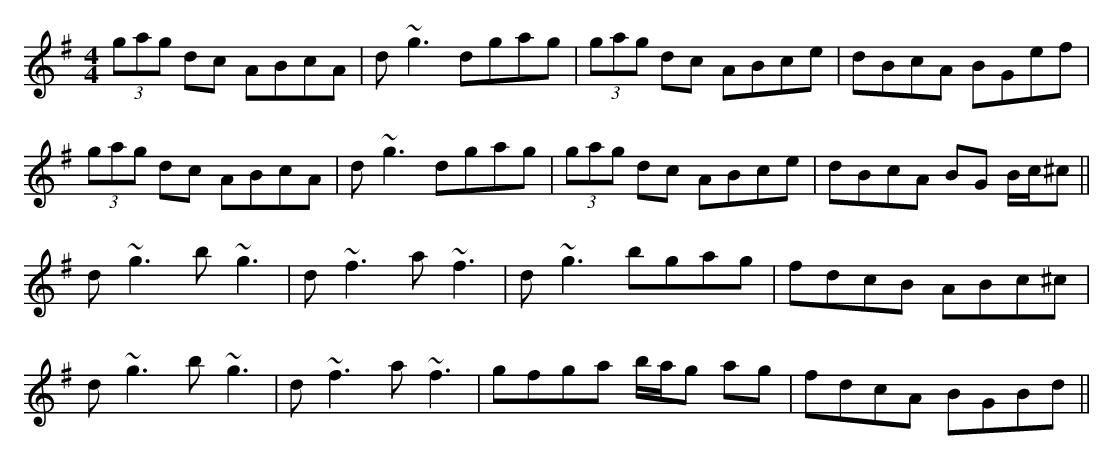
X:1
M:4/4
K:G
(3gag dc ABcA|d~g3 dgag|(3gag dc ABce|dBcA BGef|
(3gag dc ABcA|d~g3 dgag|(3gag dc ABce|dBcA BG B/c/^c||
d~g3 b~g3|d~f3 a~f3|d~g3 bgag|fdcB ABc^c|
d~g3 b~g3|d~f3 a~f3|gfga b/a/g ag|fdcA BGBd||
